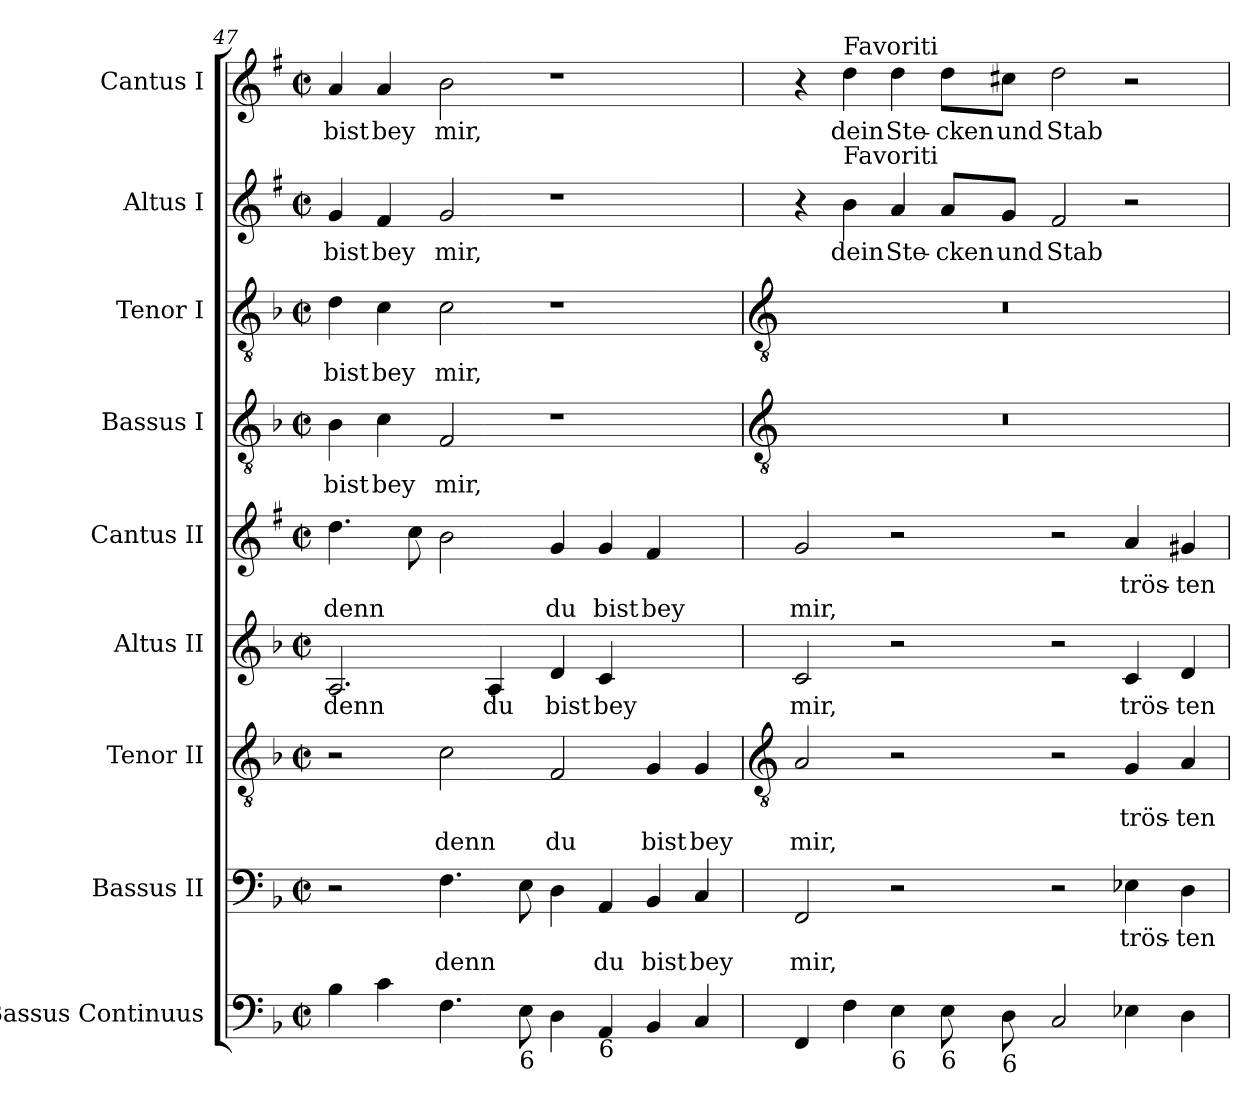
**kern	**kern	**text	**text	**kern	**text	**text	**kern	**text	**kern	**text	**text	**kern	**text	**kern	**text	**kern	**text	**kern	**text
*part9	*part8	*part8	*part8	*part7	*part7	*part7	*part6	*part6	*part5	*part5	*part5	*part4	*part4	*part3	*part3	*part2	*part2	*part1	*part1
*staff9	*staff8	*staff8	*staff8	*staff7	*staff7	*staff7	*staff6	*staff6	*staff5	*staff5	*staff5	*staff4	*staff4	*staff3	*staff3	*staff2	*staff2	*staff1	*staff1
*I"Bassus Continuus	*I"Bassus II	*	*	*I"Tenor II	*	*	*I"Altus II	*	*I"Cantus II	*	*	*I"Bassus I	*	*I"Tenor I	*	*I"Altus I	*	*I"Cantus I	*
*I'Bsn	*	*	*	*	*	*	*	*	*	*	*	*	*	*	*	*	*	*	*
*clefF4	*clefF4	*	*	*clefGv2	*	*	*clefG2	*	*clefG2	*	*	*clefGv2	*	*clefGv2	*	*clefG2	*	*clefG2	*
*	*	*	*	*	*	*	*	*	*ITrd1c2	*	*	*	*	*	*	*ITrd1c2	*	*ITrd1c2	*
*k[b-]	*k[b-]	*	*	*k[b-]	*	*	*k[b-]	*	*k[b-]	*	*	*k[b-]	*	*k[b-]	*	*k[b-]	*	*k[b-]	*
*F:	*F:	*	*	*F:	*	*	*F:	*	*F:	*	*	*F:	*	*F:	*	*F:	*	*F:	*
*M4/2	*M4/2	*	*	*M4/2	*	*	*M4/2	*	*M4/2	*	*	*M4/2	*	*M4/2	*	*M4/2	*	*M4/2	*
*met(c|)	*met(c|)	*	*	*met(c|)	*	*	*met(c|)	*	*met(c|)	*	*	*met(c|)	*	*met(c|)	*	*met(c|)	*	*met(c|)	*
=47	=47	=47	=47	=47	=47	=47	=47	=47	=47	=47	=47	=47	=47	=47	=47	=47	=47	=47	=47
!	!	!	!	!	!	!	!	!LO:LY:b	!	!	!LO:LY:b	!	!LO:LY:b	!	!LO:LY:b	!	!LO:LY:b	!	!LO:LY:b
4B-	2r	.	.	2r	.	.	2.A	denn	4.cc	.	denn	4B-	bist	4d	bist	4f	bist	4g	bist
!	!	!	!	!	!	!	!	!	!	!	!	!	!LO:LY:b	!	!LO:LY:b	!	!LO:LY:b	!	!LO:LY:b
4c	.	.	.	.	.	.	.	.	.	.	.	4c	bey	4c	bey	4e	bey	4g	bey
.	.	.	.	.	.	.	.	.	8b-	.	.	.	.	.	.	.	.	.	.
!	!	!	!LO:LY:b	!	!	!LO:LY:b	!	!	!	!	!	!	!LO:LY:b	!	!LO:LY:b	!	!LO:LY:b	!	!LO:LY:b
4.F	4.F	.	denn	2c	.	denn	.	.	2a	.	.	2F	mir,	2c	mir,	2f	mir,	2a	mir,
!	!	!	!	!	!	!	!	!LO:LY:b	!	!	!	!	!	!	!	!	!	!	!
.	.	.	.	.	.	.	4A	du	.	.	.	.	.	.	.	.	.	.	.
!LO:TX:b:t=6	!	!	!	!	!	!	!	!	!	!	!	!	!	!	!	!	!	!	!
8E	8E	.	.	.	.	.	.	.	.	.	.	.	.	.	.	.	.	.	.
!	!	!	!	!	!	!LO:LY:b	!	!LO:LY:b	!	!	!LO:LY:b	!	!	!	!	!	!	!	!
4D	4D	.	.	2F	.	du	4d	bist	4f	.	du	1r	.	1r	.	1r	.	1r	.
!LO:TX:b:t=6	!	!	!	!	!	!	!	!	!	!	!	!	!	!	!	!	!	!	!
!	!	!	!LO:LY:b	!	!	!	!	!LO:LY:b	!	!	!LO:LY:b	!	!	!	!	!	!	!	!
4AA	4AA	.	du	.	.	.	4c	bey	4f	.	bist	.	.	.	.	.	.	.	.
!	!	!	!LO:LY:b	!	!	!LO:LY:b	!	!	!	!	!LO:LY:b	!	!	!	!	!	!	!	!
4BB-	4BB-	.	bist	4G	.	bist	2ryy	.	4e	.	bey	.	.	.	.	.	.	.	.
!	!	!	!LO:LY:b	!	!	!LO:LY:b	!	!	!	!	!	!	!	!	!	!	!	!	!
4C	4C	.	bey	4G	.	bey	.	.	4ryy	.	.	.	.	.	.	.	.	.	.
!!LO:LB:g=z
=48	=48	=48	=48	=48	=48	=48	=48	=48	=48	=48	=48	=48	=48	=48	=48	=48	=48	=48	=48
*	*	*	*	*clefGv2	*	*	*	*	*	*	*	*clefGv2	*	*clefGv2	*	*	*	*	*
!	!	!	!LO:LY:b	!	!	!LO:LY:b	!	!LO:LY:b	!	!	!LO:LY:b	!	!	!	!	!	!	!	!
4FF	2FF	.	mir,	2A	.	mir,	2c	mir,	2f	.	mir,	0r	.	0r	.	4r	.	4r	.
!	!	!	!	!	!	!	!	!	!	!	!	!	!	!	!	!	!	!LO:TX:a:t=Favoriti	!
!	!	!	!	!	!	!	!	!	!	!	!	!	!	!	!	!LO:TX:a:t=Favoriti	!	!	!
!	!	!	!	!	!	!	!	!	!	!	!	!	!	!	!	!	!LO:LY:b	!	!LO:LY:b
4F	.	.	.	.	.	.	.	.	.	.	.	.	.	.	.	4a	dein	4cc	dein
!LO:TX:b:t=6	!	!	!	!	!	!	!	!	!	!	!	!	!	!	!	!	!	!	!
!	!	!	!	!	!	!	!	!	!	!	!	!	!	!	!	!	!LO:LY:b	!	!LO:LY:b
4E	2r	.	.	2r	.	.	2r	.	2r	.	.	.	.	.	.	4g	Ste-	4cc	Ste-
!LO:TX:b:t=6	!	!	!	!	!	!	!	!	!	!	!	!	!	!	!	!	!	!	!
!	!	!	!	!	!	!	!	!	!	!	!	!	!	!	!	!	!LO:LY:b	!	!LO:LY:b
8E	.	.	.	.	.	.	.	.	.	.	.	.	.	.	.	8g/L	-cken	8cc\L	-cken
!LO:TX:b:t=6	!	!	!	!	!	!	!	!	!	!	!	!	!	!	!	!	!	!	!
!	!	!	!	!	!	!	!	!	!	!	!	!	!	!	!	!	!LO:LY:b	!	!LO:LY:b
8DL	.	.	.	.	.	.	.	.	.	.	.	.	.	.	.	8f/J	und	8bn\J	und
!	!	!	!	!	!	!	!	!	!	!	!	!	!	!	!	!	!LO:LY:b	!	!LO:LY:b
2C	2r	.	.	2r	.	.	2r	.	2r	.	.	.	.	.	.	2e	Stab	2cc	Stab
!	!	!LO:LY:b	!	!	!LO:LY:b	!	!	!LO:LY:b	!	!LO:LY:b	!	!	!	!	!	!	!	!	!
4E-X	4E-X	trös-	.	4G	trös-	.	4c	trös-	4g	trös-	.	.	.	.	.	2r	.	2r	.
!	!	!LO:LY:b	!	!	!LO:LY:b	!	!	!LO:LY:b	!	!LO:LY:b	!	!	!	!	!	!	!	!	!
4D	4D	-ten	.	4A	-ten	.	4d	-ten	4f#X	-ten	.	.	.	.	.	.	.	.	.
=	=	=	=	=	=	=	=	=	=	=	=	=	=	=	=	=	=	=	=
*-	*-	*-	*-	*-	*-	*-	*-	*-	*-	*-	*-	*-	*-	*-	*-	*-	*-	*-	*-
